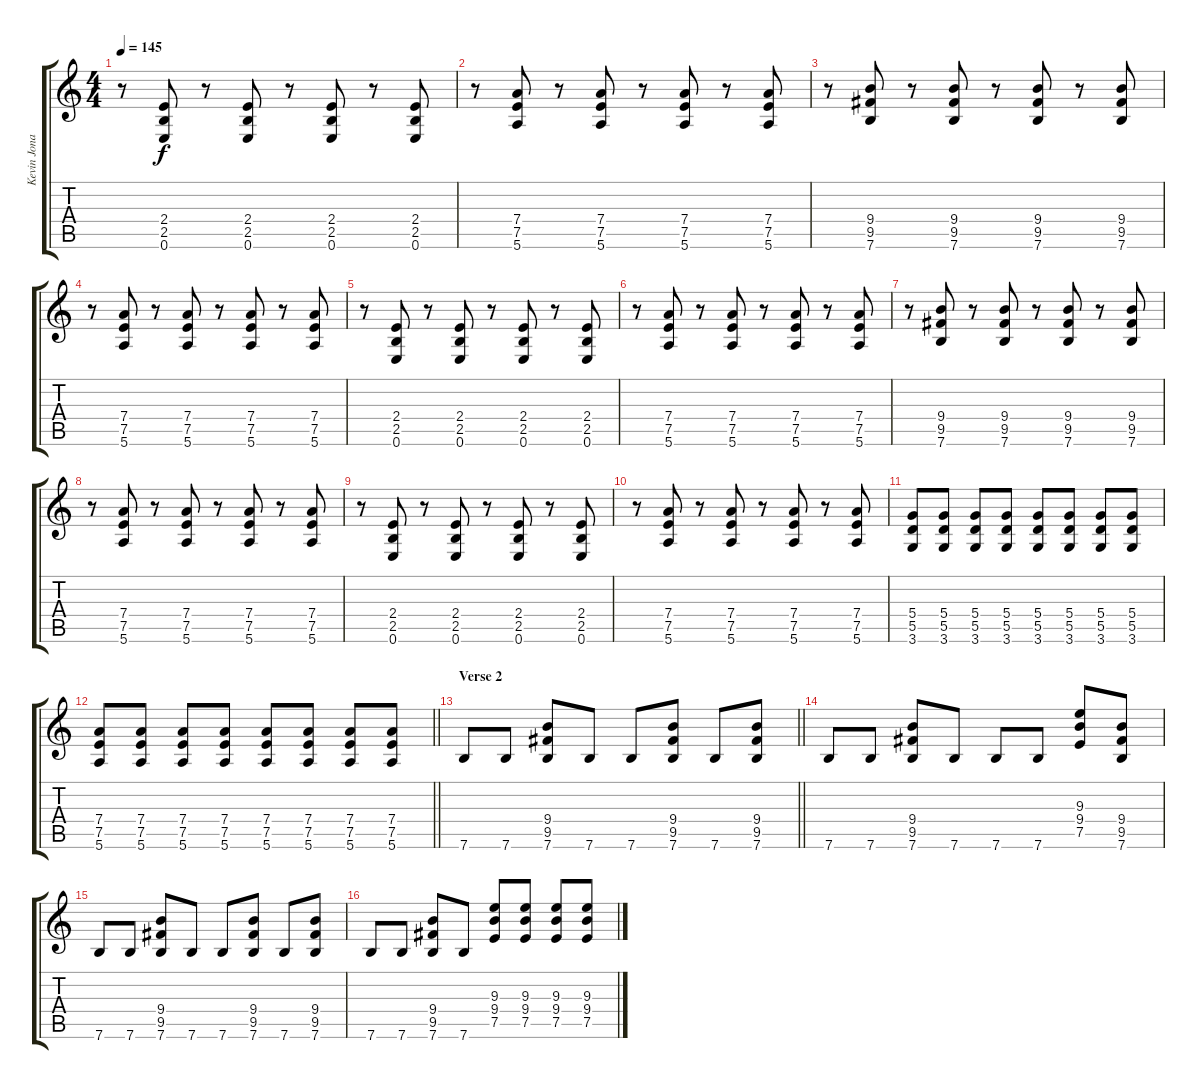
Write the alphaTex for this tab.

\track ("Kevin Jonas" "Kevin Jona") {instrument distortionguitar}
\staff {score tabs}
\tuning (E4 B3 G3 D3 A2 E2) {hide}
\ts (4 4)
\tempo 145
\clef g2
\ks c
r.8{dy f} (2.4 2.5 0.6).8 r.8 (2.4 2.5 0.6).8 r.8 (2.4 2.5 0.6).8 r.8 (2.4 2.5 0.6).8 |
r.8 (7.4 7.5 5.6).8 r.8 (7.4 7.5 5.6).8 r.8 (7.4 7.5 5.6).8 r.8 (7.4 7.5 5.6).8 |
r.8 (9.4 9.5 7.6).8 r.8 (9.4 9.5 7.6).8 r.8 (9.4 9.5 7.6).8 r.8 (9.4 9.5 7.6).8 |
r.8 (7.4 7.5 5.6).8 r.8 (7.4 7.5 5.6).8 r.8 (7.4 7.5 5.6).8 r.8 (7.4 7.5 5.6).8 |
r.8 (2.4 2.5 0.6).8 r.8 (2.4 2.5 0.6).8 r.8 (2.4 2.5 0.6).8 r.8 (2.4 2.5 0.6).8 |
r.8 (7.4 7.5 5.6).8 r.8 (7.4 7.5 5.6).8 r.8 (7.4 7.5 5.6).8 r.8 (7.4 7.5 5.6).8 |
r.8 (9.4 9.5 7.6).8 r.8 (9.4 9.5 7.6).8 r.8 (9.4 9.5 7.6).8 r.8 (9.4 9.5 7.6).8 |
r.8 (7.4 7.5 5.6).8 r.8 (7.4 7.5 5.6).8 r.8 (7.4 7.5 5.6).8 r.8 (7.4 7.5 5.6).8 |
r.8 (2.4 2.5 0.6).8 r.8 (2.4 2.5 0.6).8 r.8 (2.4 2.5 0.6).8 r.8 (2.4 2.5 0.6).8 |
r.8 (7.4 7.5 5.6).8 r.8 (7.4 7.5 5.6).8 r.8 (7.4 7.5 5.6).8 r.8 (7.4 7.5 5.6).8 |
(5.4 5.5 3.6).8 (5.4 5.5 3.6).8 (5.4 5.5 3.6).8 (5.4 5.5 3.6).8 (5.4 5.5 3.6).8 (5.4 5.5 3.6).8 (5.4 5.5 3.6).8 (5.4 5.5 3.6).8 |
\barLineRight lightlight
(7.4 7.5 5.6).8 (7.4 7.5 5.6).8 (7.4 7.5 5.6).8 (7.4 7.5 5.6).8 (7.4 7.5 5.6).8 (7.4 7.5 5.6).8 (7.4 7.5 5.6).8 (7.4 7.5 5.6).8 |
\section ("" "Verse 2")
\barLineRight lightlight
7.6.8 7.6.8 (9.4 9.5 7.6).8 7.6.8 7.6.8 (9.4 9.5 7.6).8 7.6.8 (9.4 9.5 7.6).8 |
\section ("" "")
7.6.8 7.6.8 (9.4 9.5 7.6).8 7.6.8 7.6.8 7.6.8 (9.3 9.4 7.5).8 (9.4 9.5 7.6).8 |
7.6.8 7.6.8 (9.4 9.5 7.6).8 7.6.8 7.6.8 (9.4 9.5 7.6).8 7.6.8 (9.4 9.5 7.6).8 |
7.6.8 7.6.8 (9.4 9.5 7.6).8 7.6.8 (9.3 9.4 7.5).8 (9.3 9.4 7.5).8 (9.3 9.4 7.5).8 (9.3 9.4 7.5).8
